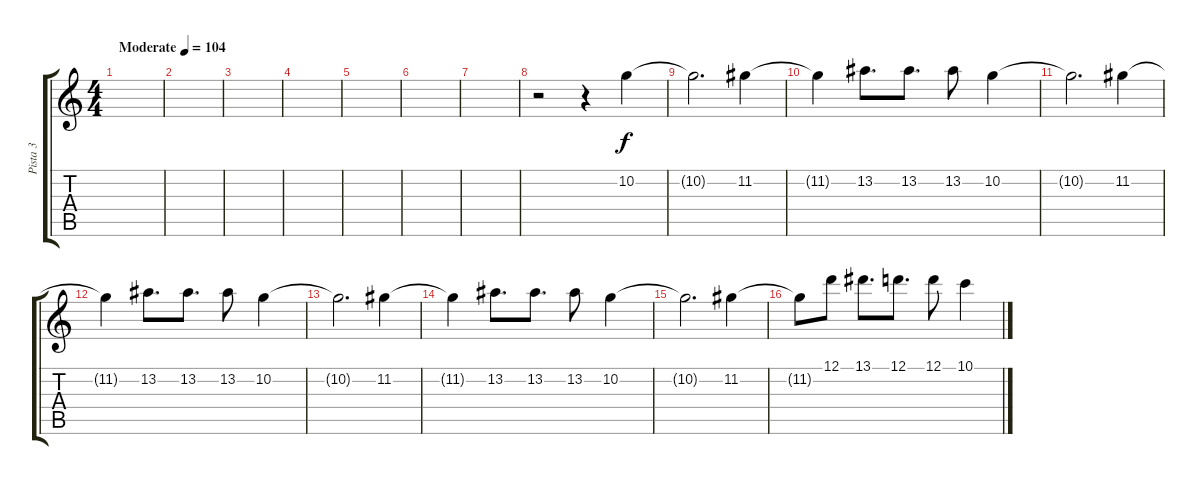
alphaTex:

\track ("Pista 3" "Pista 3") {instrument overdrivenguitar}
\staff {score tabs}
\tuning (D4 A3 F3 C3 G2 D2) {hide}
\ts (4 4)
\tempo (104 "Moderate")
\clef g2
\ks c
|
|
|
|
|
|
|
r.2{volume 11} r.4 10.2.4 |
10.2{t}.2{d} 11.2.4 |
11.2{t}.4 13.2.8{d} 13.2.8{d} 13.2.8 10.2.4 |
10.2{t}.2{d} 11.2.4 |
11.2{t}.4 13.2.8{d} 13.2.8{d} 13.2.8 10.2.4 |
10.2{t}.2{d} 11.2.4 |
11.2{t}.4 13.2.8{d} 13.2.8{d} 13.2.8 10.2.4 |
10.2{t}.2{d} 11.2.4 |
11.2{t}.8 12.1.8 13.1.8{d} 12.1.8{d} 12.1.8 10.1.4
